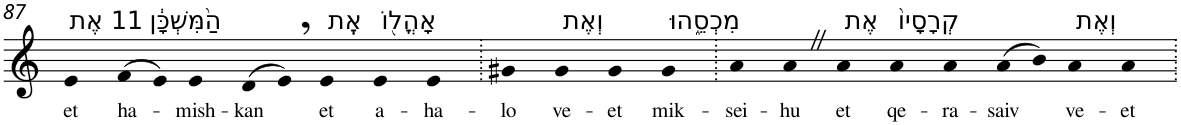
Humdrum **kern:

**kern	**text
*part1	*part1
*staff1	*staff1
*I"Piano	*
*I'Pno	*
!!LO:PB:g=z
*clefG2	*
*k[]	*
=87	=87
!LO:TX:a:t=11 אֶת	!
!	!LO:LY:b
4e	et
!LO:TX:a:t=הַ֨מִּשְׁכָּ֔ן	!
!	!LO:LY:b
(>8f	ha-
8e)	.
!	!LO:LY:b
4e	-mish-
!	!LO:LY:b
(>8d	-kan
8e,)	.
!LO:TX:a:t=אֶֽת	!
!	!LO:LY:b
4e	et
!LO:TX:a:t=אָהֳל֖וֹ	!
!	!LO:LY:b
4e	a-
!	!LO:LY:b
4e	-ha-
=88.	=88.
!	!LO:LY:b
4g#X	-lo
!LO:TX:a:t=וְאֶת	!
!	!LO:LY:b
4g#	ve-
!	!LO:LY:b
4g#	-et
!LO:TX:a:t=מִכְסֵ֑הוּ	!
!	!LO:LY:b
4g#	mik-
=89.	=89.
!	!LO:LY:b
4a	-sei-
!	!LO:LY:b
4aZ	-hu
!LO:TX:a:t=אֶת	!
!	!LO:LY:b
4a	et
!LO:TX:a:t=קְרָסָיו֙	!
!	!LO:LY:b
4a	qe-
!	!LO:LY:b
4a	-ra-
!	!LO:LY:b
(>8a	-saiv
8b)	.
!LO:TX:a:t=וְאֶת	!
!	!LO:LY:b
4a	ve-
!	!LO:LY:b
4a	-et
=.	=.
*-	*-
